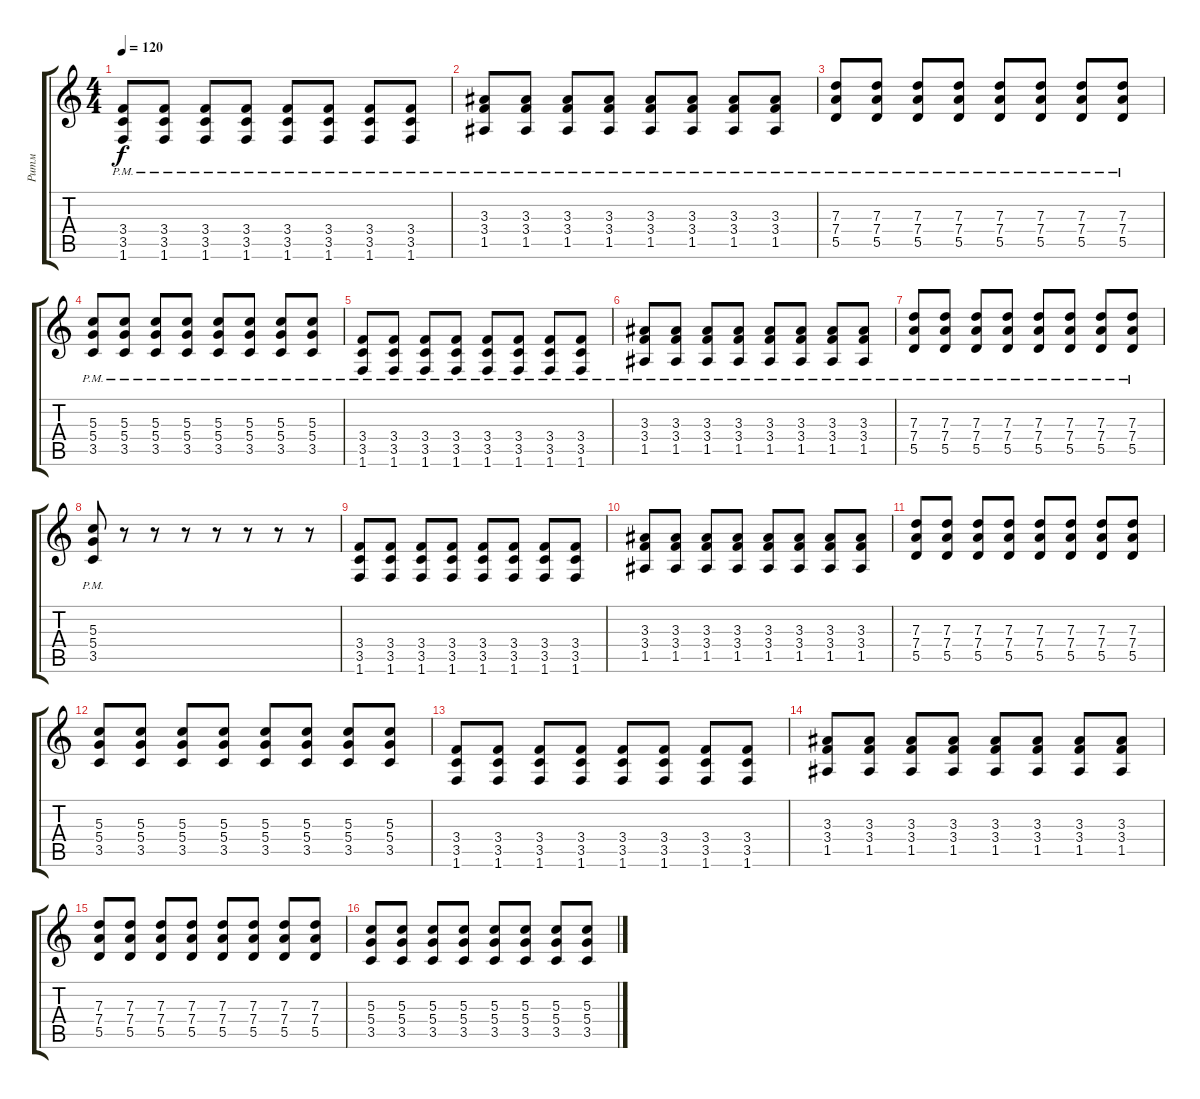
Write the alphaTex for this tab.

\track ("Ритм" "Ритм") {instrument overdrivenguitar}
\staff {score tabs}
\tuning (E4 B3 G3 D3 A2 E2) {hide}
\ts (4 4)
\tempo 120
\clef g2
\ks c
(3.4{pm} 3.5{pm} 1.6{pm}).8{dy f} (3.4{pm} 3.5{pm} 1.6{pm}).8 (3.4{pm} 3.5{pm} 1.6{pm}).8 (3.4{pm} 3.5{pm} 1.6{pm}).8 (3.4{pm} 3.5{pm} 1.6{pm}).8 (3.4{pm} 3.5{pm} 1.6{pm}).8 (3.4{pm} 3.5{pm} 1.6{pm}).8 (3.4{pm} 3.5{pm} 1.6{pm}).8 |
(3.3{pm} 3.4{pm} 1.5{pm}).8 (3.3{pm} 3.4{pm} 1.5{pm}).8 (3.3{pm} 3.4{pm} 1.5{pm}).8 (3.3{pm} 3.4{pm} 1.5{pm}).8 (3.3{pm} 3.4{pm} 1.5{pm}).8 (3.3{pm} 3.4{pm} 1.5{pm}).8 (3.3{pm} 3.4{pm} 1.5{pm}).8 (3.3{pm} 3.4{pm} 1.5{pm}).8 |
(7.3{pm} 7.4{pm} 5.5{pm}).8 (7.3{pm} 7.4{pm} 5.5{pm}).8 (7.3{pm} 7.4{pm} 5.5{pm}).8 (7.3{pm} 7.4{pm} 5.5{pm}).8 (7.3{pm} 7.4{pm} 5.5{pm}).8 (7.3{pm} 7.4{pm} 5.5{pm}).8 (7.3{pm} 7.4{pm} 5.5{pm}).8 (7.3{pm} 7.4{pm} 5.5{pm}).8 |
(5.3{pm} 5.4{pm} 3.5{pm}).8 (5.3{pm} 5.4{pm} 3.5{pm}).8 (5.3{pm} 5.4{pm} 3.5{pm}).8 (5.3{pm} 5.4{pm} 3.5{pm}).8 (5.3{pm} 5.4{pm} 3.5{pm}).8 (5.3{pm} 5.4{pm} 3.5{pm}).8 (5.3{pm} 5.4{pm} 3.5{pm}).8 (5.3{pm} 5.4{pm} 3.5{pm}).8 |
(3.4{pm} 3.5{pm} 1.6{pm}).8 (3.4{pm} 3.5{pm} 1.6{pm}).8 (3.4{pm} 3.5{pm} 1.6{pm}).8 (3.4{pm} 3.5{pm} 1.6{pm}).8 (3.4{pm} 3.5{pm} 1.6{pm}).8 (3.4{pm} 3.5{pm} 1.6{pm}).8 (3.4{pm} 3.5{pm} 1.6{pm}).8 (3.4{pm} 3.5{pm} 1.6{pm}).8 |
(3.3{pm} 3.4{pm} 1.5{pm}).8 (3.3{pm} 3.4{pm} 1.5{pm}).8 (3.3{pm} 3.4{pm} 1.5{pm}).8 (3.3{pm} 3.4{pm} 1.5{pm}).8 (3.3{pm} 3.4{pm} 1.5{pm}).8 (3.3{pm} 3.4{pm} 1.5{pm}).8 (3.3{pm} 3.4{pm} 1.5{pm}).8 (3.3{pm} 3.4{pm} 1.5{pm}).8 |
(7.3{pm} 7.4{pm} 5.5{pm}).8 (7.3{pm} 7.4{pm} 5.5{pm}).8 (7.3{pm} 7.4{pm} 5.5{pm}).8 (7.3{pm} 7.4{pm} 5.5{pm}).8 (7.3{pm} 7.4{pm} 5.5{pm}).8 (7.3{pm} 7.4{pm} 5.5{pm}).8 (7.3{pm} 7.4{pm} 5.5{pm}).8 (7.3{pm} 7.4{pm} 5.5{pm}).8 |
(5.3{pm} 5.4{pm} 3.5{pm}).8 r.8 r.8 r.8 r.8 r.8 r.8 r.8 |
(3.4 3.5 1.6).8 (3.4 3.5 1.6).8 (3.4 3.5 1.6).8 (3.4 3.5 1.6).8 (3.4 3.5 1.6).8 (3.4 3.5 1.6).8 (3.4 3.5 1.6).8 (3.4 3.5 1.6).8 |
(3.3 3.4 1.5).8 (3.3 3.4 1.5).8 (3.3 3.4 1.5).8 (3.3 3.4 1.5).8 (3.3 3.4 1.5).8 (3.3 3.4 1.5).8 (3.3 3.4 1.5).8 (3.3 3.4 1.5).8 |
(7.3 7.4 5.5).8 (7.3 7.4 5.5).8 (7.3 7.4 5.5).8 (7.3 7.4 5.5).8 (7.3 7.4 5.5).8 (7.3 7.4 5.5).8 (7.3 7.4 5.5).8 (7.3 7.4 5.5).8 |
(5.3 5.4 3.5).8 (5.3 5.4 3.5).8 (5.3 5.4 3.5).8 (5.3 5.4 3.5).8 (5.3 5.4 3.5).8 (5.3 5.4 3.5).8 (5.3 5.4 3.5).8 (5.3 5.4 3.5).8 |
(3.4 3.5 1.6).8 (3.4 3.5 1.6).8 (3.4 3.5 1.6).8 (3.4 3.5 1.6).8 (3.4 3.5 1.6).8 (3.4 3.5 1.6).8 (3.4 3.5 1.6).8 (3.4 3.5 1.6).8 |
(3.3 3.4 1.5).8 (3.3 3.4 1.5).8 (3.3 3.4 1.5).8 (3.3 3.4 1.5).8 (3.3 3.4 1.5).8 (3.3 3.4 1.5).8 (3.3 3.4 1.5).8 (3.3 3.4 1.5).8 |
(7.3 7.4 5.5).8 (7.3 7.4 5.5).8 (7.3 7.4 5.5).8 (7.3 7.4 5.5).8 (7.3 7.4 5.5).8 (7.3 7.4 5.5).8 (7.3 7.4 5.5).8 (7.3 7.4 5.5).8 |
(5.3 5.4 3.5).8 (5.3 5.4 3.5).8 (5.3 5.4 3.5).8 (5.3 5.4 3.5).8 (5.3 5.4 3.5).8 (5.3 5.4 3.5).8 (5.3 5.4 3.5).8 (5.3 5.4 3.5).8
